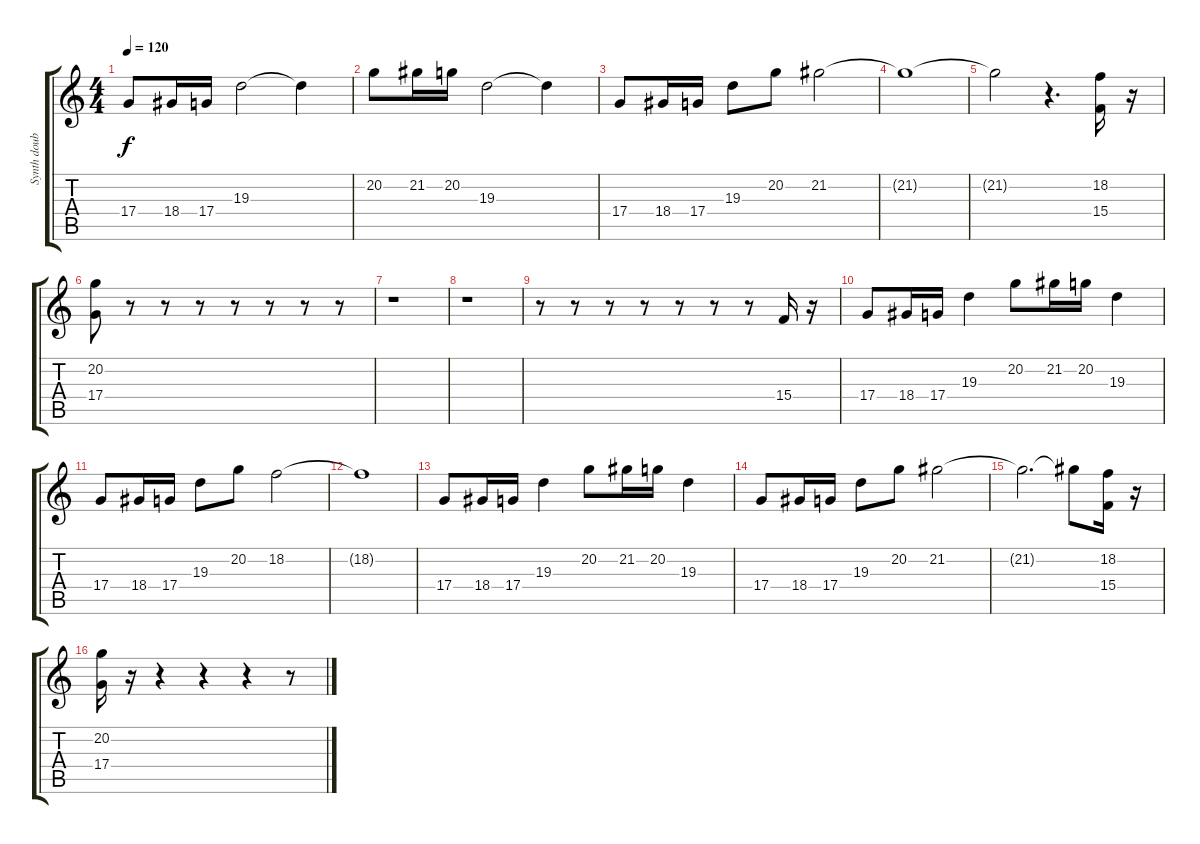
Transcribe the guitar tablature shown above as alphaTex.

\track ("Synth double" "Synth doub") {instrument glockenspiel}
\staff {score tabs}
\tuning (E4 B3 G3 D3 A2 E2) {hide}
\ts (4 4)
\tempo 120
\clef g2
\ks c
17.4.8{dy f} 18.4.16 17.4.16 19.3.2 19.3{t}.4 |
20.2.8 21.2.16 20.2.16 19.3.2 19.3{t}.4 |
17.4.8 18.4.16 17.4.16 19.3.8 20.2.8 21.2.2 |
21.2{t}.1 |
21.2{t}.2 r.4{d} (18.2 15.4).16 r.16 |
(20.2 17.4).8 r.8 r.8 r.8 r.8 r.8 r.8 r.8 |
r.1 |
r.1 |
r.8 r.8 r.8 r.8 r.8 r.8 r.8 15.4.16 r.16 |
17.4.8 18.4.16 17.4.16 19.3.4 20.2.8 21.2.16 20.2.16 19.3.4 |
17.4.8 18.4.16 17.4.16 19.3.8 20.2.8 18.2.2 |
18.2{t}.1 |
17.4.8 18.4.16 17.4.16 19.3.4 20.2.8 21.2.16 20.2.16 19.3.4 |
17.4.8 18.4.16 17.4.16 19.3.8 20.2.8 21.2.2 |
21.2{t}.2{d} 21.2{t}.8 (18.2 15.4).16 r.16 |
(20.2 17.4).16 r.16 r.4 r.4 r.4 r.8
